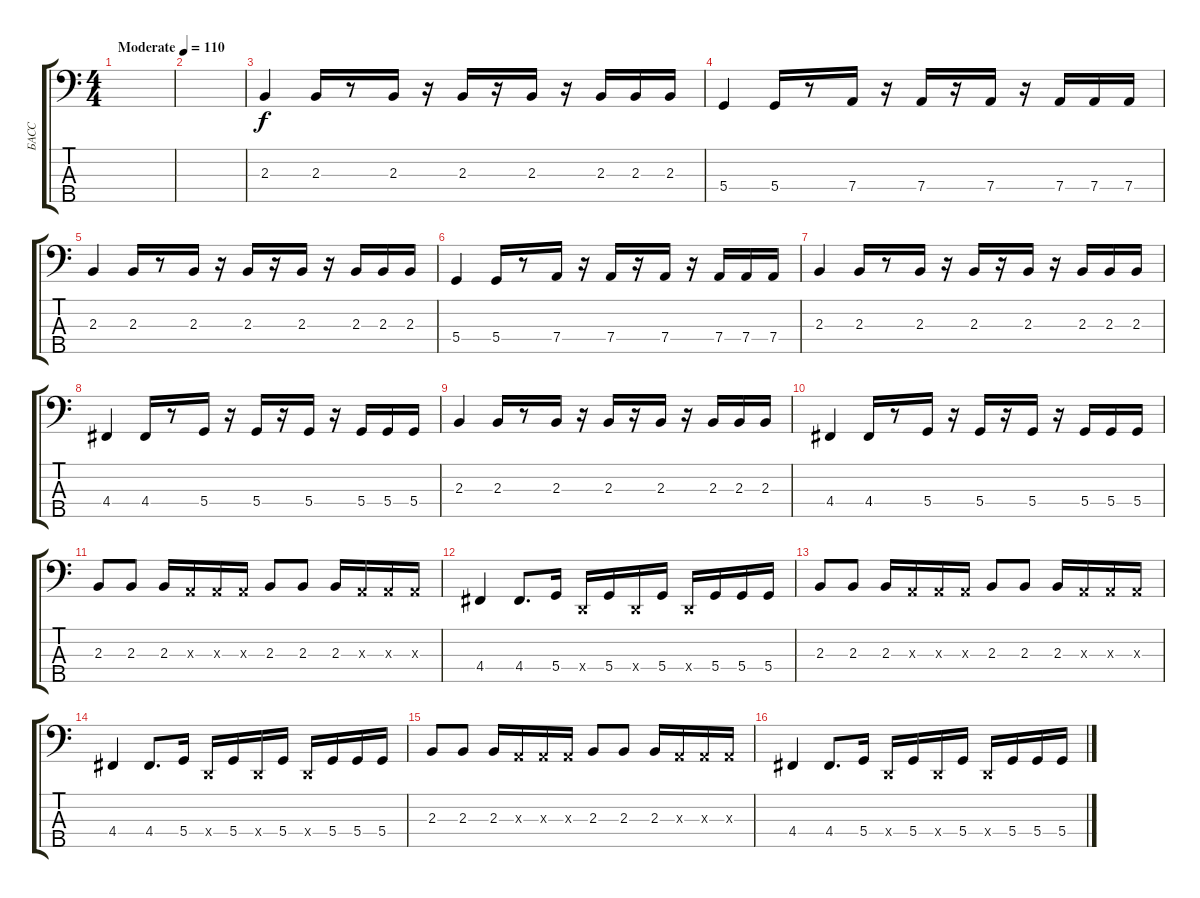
\track ("БАСС" "БАСС") {instrument slapbass1}
\staff {score tabs}
\tuning (G2 D2 A1 D1 B0) {hide}
\ts (4 4)
\tempo (110 "Moderate")
\clef f4
\ks c
|
|
2.3.4 2.3.16 r.8 2.3.16 r.16 2.3.16 r.16 2.3.16 r.16 2.3.16 2.3.16 2.3.16 |
5.4.4 5.4.16 r.8 7.4.16 r.16 7.4.16 r.16 7.4.16 r.16 7.4.16 7.4.16 7.4.16 |
2.3.4 2.3.16 r.8 2.3.16 r.16 2.3.16 r.16 2.3.16 r.16 2.3.16 2.3.16 2.3.16 |
5.4.4 5.4.16 r.8 7.4.16 r.16 7.4.16 r.16 7.4.16 r.16 7.4.16 7.4.16 7.4.16 |
2.3.4 2.3.16 r.8 2.3.16 r.16 2.3.16 r.16 2.3.16 r.16 2.3.16 2.3.16 2.3.16 |
4.4.4 4.4.16 r.8 5.4.16 r.16 5.4.16 r.16 5.4.16 r.16 5.4.16 5.4.16 5.4.16 |
2.3.4 2.3.16 r.8 2.3.16 r.16 2.3.16 r.16 2.3.16 r.16 2.3.16 2.3.16 2.3.16 |
4.4.4 4.4.16 r.8 5.4.16 r.16 5.4.16 r.16 5.4.16 r.16 5.4.16 5.4.16 5.4.16 |
2.3.8 2.3.8 2.3.16 0.3{x}.16 0.3{x}.16 0.3{x}.16 2.3.8 2.3.8 2.3.16 0.3{x}.16 0.3{x}.16 0.3{x}.16 |
4.4.4 4.4.8{d} 5.4.16 0.4{x}.16 5.4.16 0.4{x}.16 5.4.16 0.4{x}.16 5.4.16 5.4.16 5.4.16 |
2.3.8 2.3.8 2.3.16 0.3{x}.16 0.3{x}.16 0.3{x}.16 2.3.8 2.3.8 2.3.16 0.3{x}.16 0.3{x}.16 0.3{x}.16 |
4.4.4 4.4.8{d} 5.4.16 0.4{x}.16 5.4.16 0.4{x}.16 5.4.16 0.4{x}.16 5.4.16 5.4.16 5.4.16 |
2.3.8 2.3.8 2.3.16 0.3{x}.16 0.3{x}.16 0.3{x}.16 2.3.8 2.3.8 2.3.16 0.3{x}.16 0.3{x}.16 0.3{x}.16 |
4.4.4 4.4.8{d} 5.4.16 0.4{x}.16 5.4.16 0.4{x}.16 5.4.16 0.4{x}.16 5.4.16 5.4.16 5.4.16
